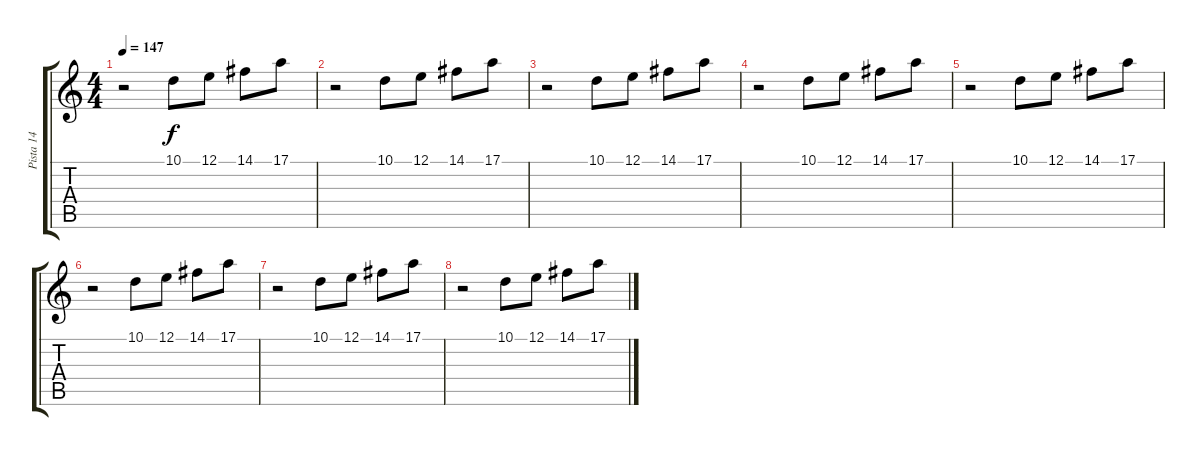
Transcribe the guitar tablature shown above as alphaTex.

\track ("Pista 14" "Pista 14") {instrument lead1square}
\staff {score tabs}
\tuning (E4 B3 G3 D3 A2 E2) {hide}
\ts (4 4)
\tempo 147
\clef g2
\ks c
r.2{dy f volume 12} 10.1.8 12.1.8 14.1.8 17.1.8 |
r.2{volume 12} 10.1.8 12.1.8 14.1.8 17.1.8 |
r.2{volume 12} 10.1.8 12.1.8 14.1.8 17.1.8 |
r.2{volume 12} 10.1.8 12.1.8 14.1.8 17.1.8 |
r.2{volume 12} 10.1.8 12.1.8 14.1.8 17.1.8 |
r.2{volume 12} 10.1.8 12.1.8 14.1.8 17.1.8 |
r.2{volume 12} 10.1.8 12.1.8 14.1.8 17.1.8 |
r.2{volume 12} 10.1.8 12.1.8 14.1.8 17.1.8
